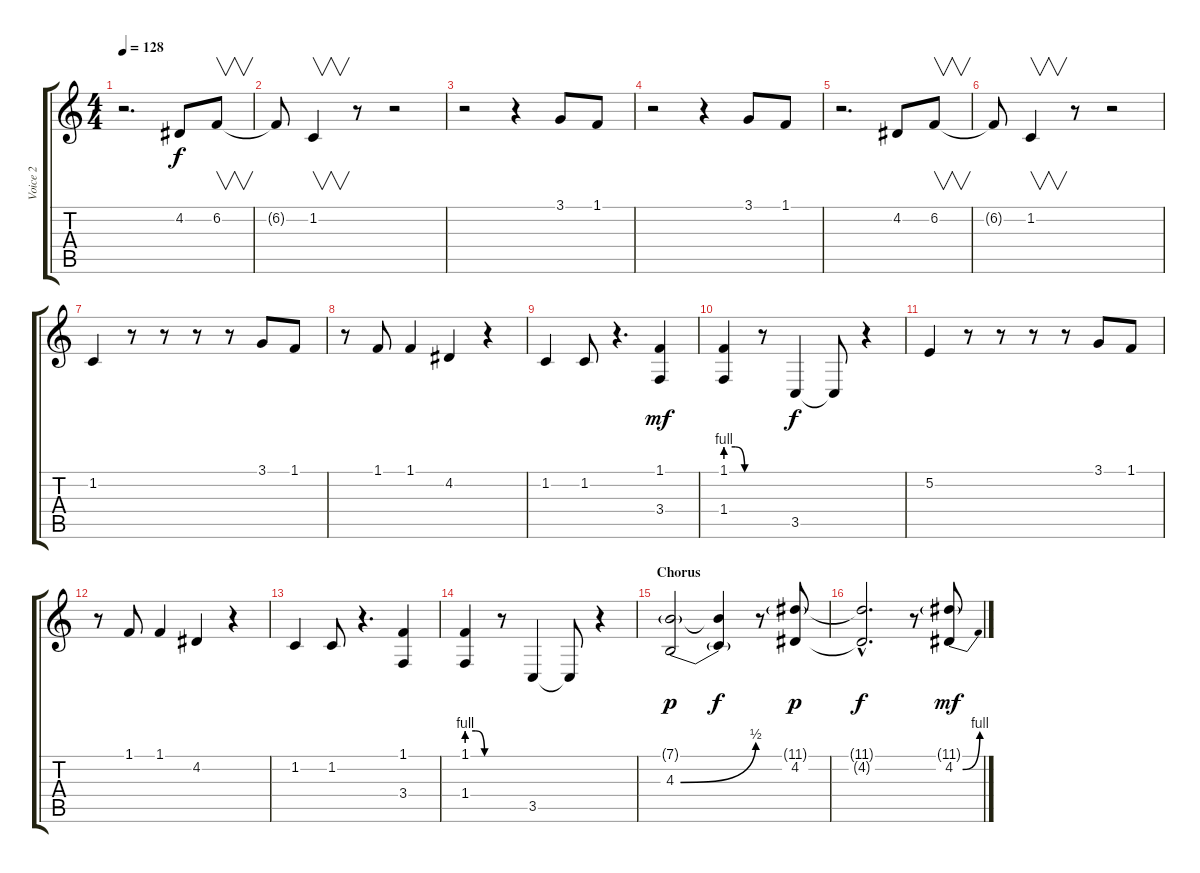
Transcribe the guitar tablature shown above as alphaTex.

\track ("Voice 2" "Voice 2") {instrument lead6voice}
\staff {score tabs}
\tuning (E4 B3 G3 D3 A2 E2) {hide}
\ts (4 4)
\tempo 128
\clef g2
\ks c
r.2{d dy f} 4.2.8 6.2.8{v} |
6.2{t}.8 1.2.4{v} r.8 r.2 |
r.2 r.4 3.1.8 1.1.8 |
r.2 r.4 3.1.8 1.1.8 |
r.2{d} 4.2.8 6.2.8{v} |
6.2{t}.8 1.2.4{v} r.8 r.2 |
1.2.4 r.8 r.8 r.8 r.8 3.1.8 1.1.8 |
r.8 1.1.8 1.1.4 4.2.4 r.4 |
1.2.4 1.2.8 r.4{d} (1.1 3.4).4{dy mf} |
(1.1 1.4{be (custom 0 4 20 4 40 0 60 0)}).4 r.8 3.5.4{dy f} 3.5{t}.8 r.4 |
5.2.4 r.8 r.8 r.8 r.8 3.1.8 1.1.8 |
r.8 1.1.8 1.1.4 4.2.4 r.4 |
1.2.4 1.2.8 r.4{d} (1.1 3.4).4 |
(1.1 1.4{be (custom 0 4 20 4 40 0 60 0)}).4 r.8 3.5.4 3.5{t}.8 r.4 |
\section ("" "Chorus")
(7.1{g} 4.3{be (bend 0 0 60 2)}).2{dy p} (7.1{t} 4.3{t}).4{dy f} r.8 (11.1{g} 4.2).8{dy p} |
(11.1{hac t} 4.2{hac t}).2{d dy f} r.8 (11.1{g} 4.2{be (bend 0 0 60 4)}).8{dy mf}
